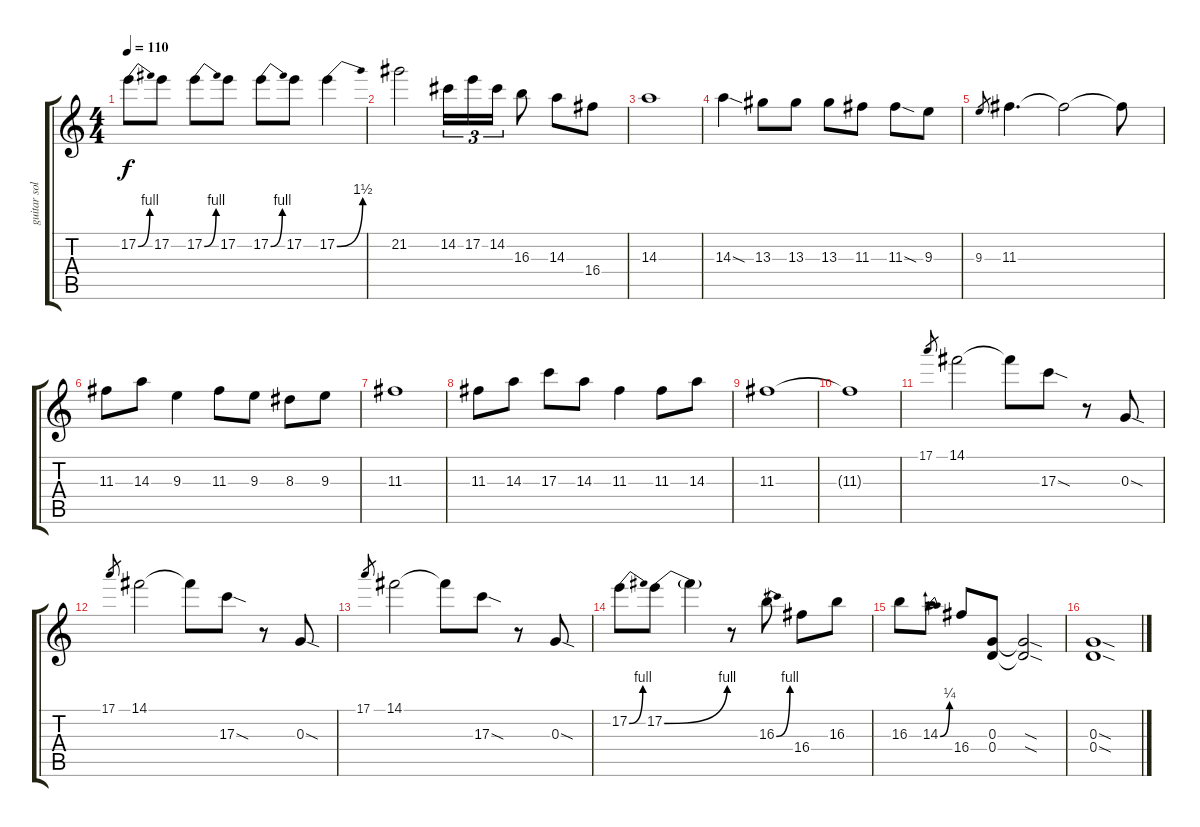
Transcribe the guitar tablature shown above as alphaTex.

\track ("guitar solo" "guitar sol") {instrument distortionguitar}
\staff {score tabs}
\tuning (E4 B3 G3 D3 A2 E2) {hide}
\ts (4 4)
\tempo 110
\clef g2
\ks c
17.2{be (bend 0 0 60 4)}.8{dy f} 17.2.8 17.2{be (bend 0 0 60 4)}.8 17.2.8 17.2{be (bend 0 0 60 4)}.8 17.2.8 17.2{be (bend 0 0 60 6)}.4 |
21.2.2 14.2.16{tu (3 2)} 17.2.16{tu (3 2)} 14.2.16{tu (3 2)} 16.3.8 14.3.8 16.4.8 |
14.3.1 |
14.3{sod}.4 13.3.8 13.3.8 13.3.8 11.3.8 11.3{sod}.8 9.3.8 |
9.3.8{gr} 11.3.4{d} 11.3{t}.2 11.3{t}.8 |
11.3.8 14.3.8 9.3.4 11.3.8 9.3.8 8.3.8 9.3.8 |
11.3.1 |
11.3.8 14.3.8 17.3.8 14.3.8 11.3.4 11.3.8 14.3.8 |
11.3.1 |
11.3{t}.1 |
17.1.8{gr} 14.1.2 14.1{t}.8 17.3{sod}.8 r.8 0.3{sod}.8 |
17.1.8{gr} 14.1.2 14.1{t}.8 17.3{sod}.8 r.8 0.3{sod}.8 |
17.1.8{gr} 14.1.2 14.1{t}.8 17.3{sod}.8 r.8 0.3{sod}.8 |
17.2{be (bend 0 0 60 4)}.8 17.2{be (bend 0 0 60 4)}.8 17.2{t}.4 r.8 16.3{be (bend 0 0 60 4)}.8 16.4.8 16.3.8 |
16.3.8 14.3{be (bend 0 0 60 1)}.8 16.4.8 (0.3 0.4).8 (0.3{sod t} 0.4{sod t}).2 |
(0.3{sod} 0.4{sod}).1
